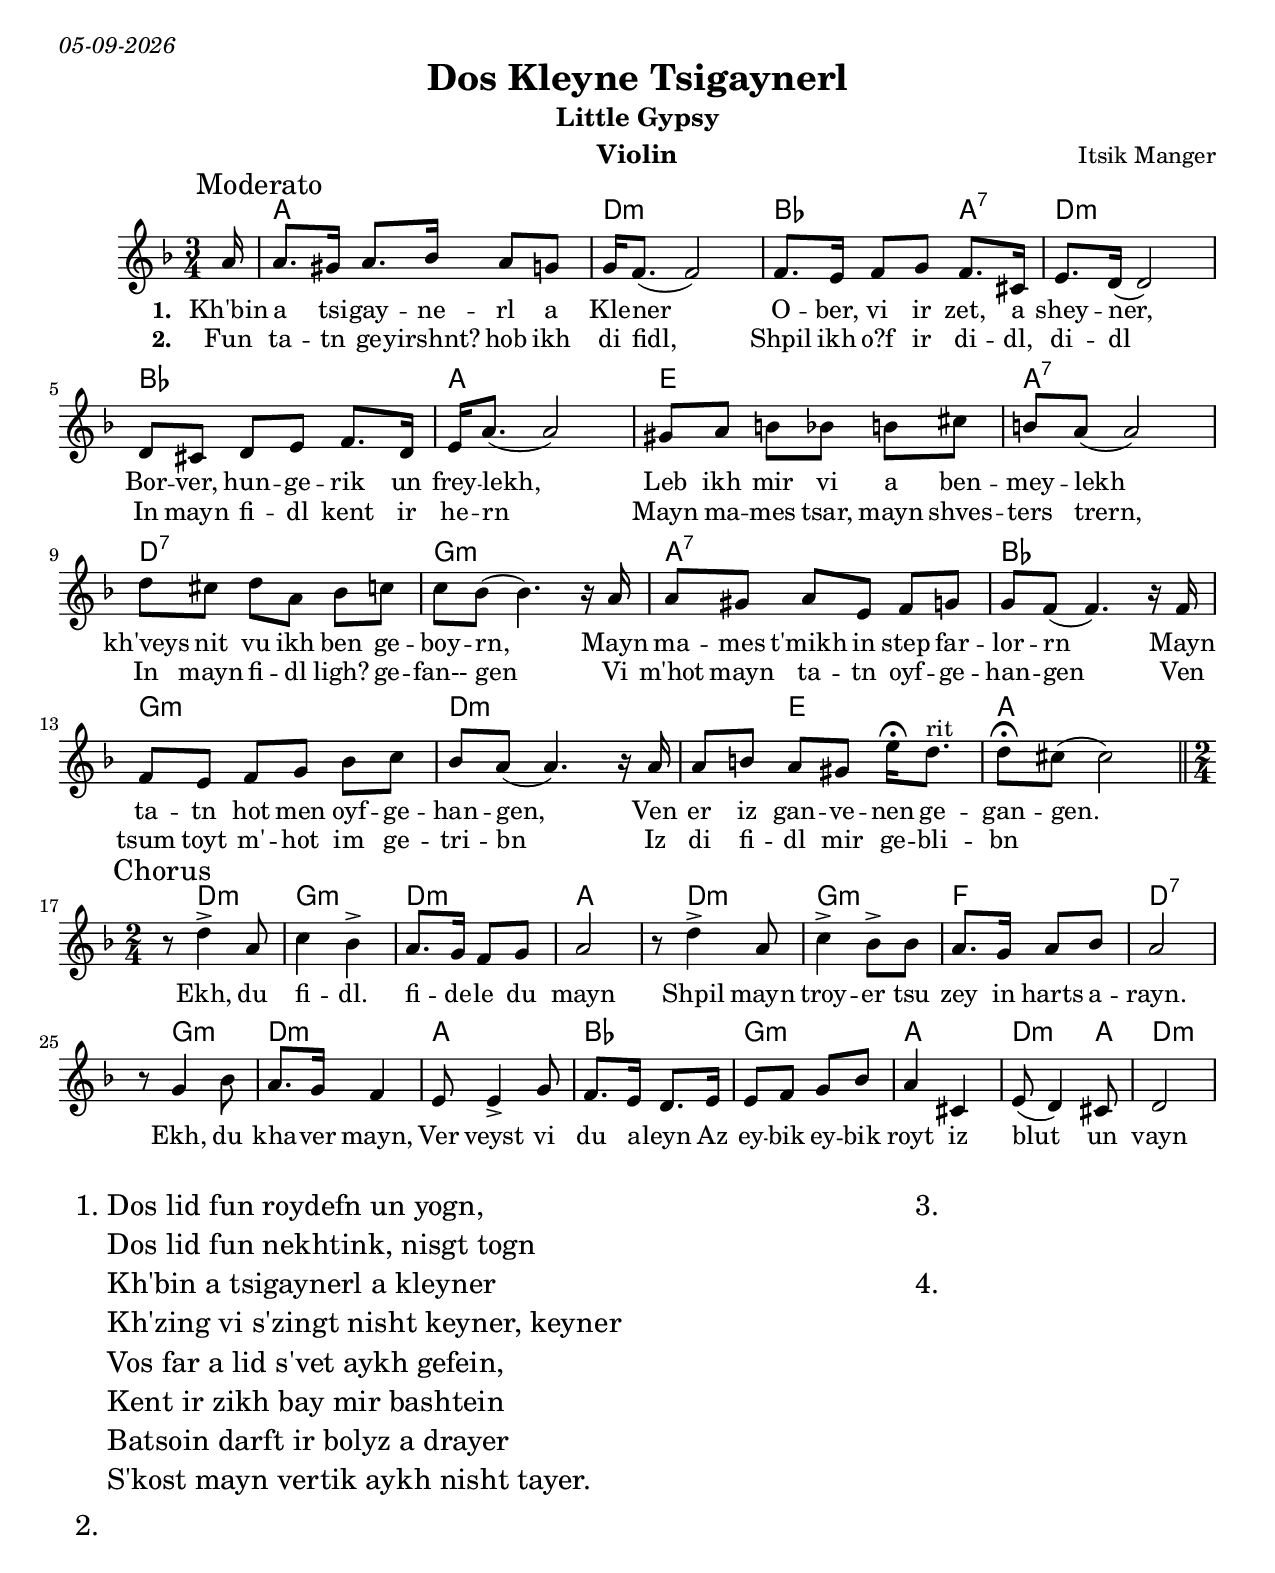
\version "2.18.0"
\include "english.ly"
%\pointAndClickOff
\paper{
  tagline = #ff
  print-all-headers = ##t
  #(set-paper-size "letter")
}
date = #(strftime "%d-%m-%Y" (localtime (current-time)))

\markup{ \italic{ \date }  }

%\markup{ Got something to say? }

global = {
  \clef treble
  \key d \minor
  \time 3/4
  \set Score.markFormatter = #format-mark-box-alphabet
}

%#################################### Melody ########################
%melody =  \transpose c d \relative c' {  %transpose for clarinet
melody = \relative c'' {
  \global
  \partial 16 a16  %lead in notes
  \mark Moderato
   a8. gs16 a8. bf16 a8 g
   g16 f8.(f2)
   f8. e16 f8 g f8. cs16
   e8. d16(d2)

   d8 cs d e f8. d16|
   e16 a8.(a2)
   gs8 [a] b [bf] b cs
   b8 a(a2)

   d8 [cs] d [a] bf c|
   c8 bf((bf4.) r16 a 16
   a8 [gs] a [e] f g
   g8 f(f4.) r16 f16|

  f8[e] f[g] bf c|
  bf8 a(a4.) r16 a16
  a8[b] a [gs] e'16\fermata d8.^rit|
  d8\fermata cs(cs2)|
  \break
  \bar"||"
  \time 2/4
  \mark Chorus
  r8 d4-> a8
  c4 bf->
  a8. g16 f8 g
  a2

  r8 d4-> a8|
  c4-> bf8-> bf|
  a8. g16 a8 bf
  a2

  r8 g4 bf8
  a8. g16 f4|
  e8 e4-> g8
  f8. e16 d8. e16

  e8 f g bf
  a4 cs,
  e8(d4) cs8
  d2

}
%################################# Lyrics #####################
\addlyrics{ \set stanza = #"1. "
   Kh'bin a tsi -- gay  -- ne -- rl a Kle --  ner
   O -- ber, vi ir zet, a shey -- ner,
   Bor -- ver, hun -- ge -- rik un frey -- lekh,
   Leb ikh mir vi a ben -- mey -- lekh
   kh'veys nit vu ikh ben ge -- boy -- rn,
   Mayn ma -- mes t'mikh in step far -- lor -- rn
   Mayn ta -- tn hot men oyf -- ge -- han -- gen,
   Ven er iz gan -- ve -- nen ge -- gan -- gen.

   % b
   Ekh, du fi -- dl.
   fi -- de -- le du mayn
   Shpil mayn troy -- er tsu zey in harts a -- rayn.
   Ekh, du kha -- ver mayn,
   Ver veyst vi du a -- leyn
   Az ey -- bik ey -- bik royt iz blut un vayn
}
\addlyrics {\set stanza = #"2. "
  Fun ta -- tn ge -- yirshnt? hob ikh di fidl,
  Shpil ikh o?f ir di -- dl, di -- dl
  In mayn fi -- dl kent ir he -- rn
  Mayn ma -- mes tsar, mayn shves  -- ters trern,
  In mayn fi -- dl ligh? ge -- fan-- gen
  Vi m'hot mayn ta -- tn oyf -- ge -- han -- gen
  Ven tsum toyt m' -- hot im ge -- tri -- bn
  Iz di fi -- dl mir ge -- bli  -- bn
}
%{
\addlyrics{
  Dos lid fun roy -- de -- fn un yo -- gn,
  Dos lid fun nekh -- tikn, nisht to -- gn,
  Kh'bin a tsi -- gay  -- ne -- rl a Kle --  ner

}
%}
%################################# Chords #######################
harmonies = \chordmode {
  s16
  a4*3
  d4*3:m
  bf4*2 a4:7
  d4*3:m
  %
  bf4*3
  a4*3
  e4*3
  a4*3:7
  %
  d4*3:7
  g4*3:m
  a4*3:7
  bf4*3
  %
  g4*3:m
  d4*4:m
  e4*2
  a4*3|
  %B
  s8 d8*3:m
  g2:m
  d2:m
  a2
  s8 d8*3:m
  g2:m
  f2
  d2:7
  s8 g8*3:m
  d2:m
  a2
  bf2
  g2:m
  a2
  d8*3:m
  a8
  d2:m

}

\score {
  <<
    \new ChordNames {
      \set chordChanges = ##f
      \harmonies
    }
    \new Staff   \melody
  >>
  \header{
    title= "Dos Kleyne Tsigaynerl"
    subtitle="Little Gypsy"
    composer= "Itsik Manger"
    instrument = "Violin"
    arranger= ""
  }
  \midi{\tempo 4 = 120}
  \layout{indent = 1.0\cm}
}

% more verses:
\markup{}
\markup {
  \fontsize #2
  \fill-line {
    \hspace #0.1 % distance from left margin
    \column {
      \line { "1."
	\column {
	  ""
"Dos lid fun roydefn un yogn,"
"Dos lid fun nekhtink, nisgt togn"
"Kh'bin a tsigaynerl a kleyner"
"Kh'zing vi s'zingt nisht keyner, keyner"
"Vos far a lid s'vet aykh gefein,"
"Kent ir zikh bay mir bashtein"
"Batsoin darft ir bolyz a drayer"
"S'kost mayn vertik aykh nisht tayer."
	}
      }
      \hspace #0.2 % vertical distance between verses
      \line { "2."
	\column {
	 ""
	}
      }
    }
    \hspace #0.1  % horiz. distance between columns
    \column {
      \line { "3."
	\column {
	  ""
	}
      }
      \hspace #0.2 % distance between verses
      \line { "4."
	\column {
	 ""
	}
      }
    }
    \hspace #0.1 % distance to right margin
  }
}


